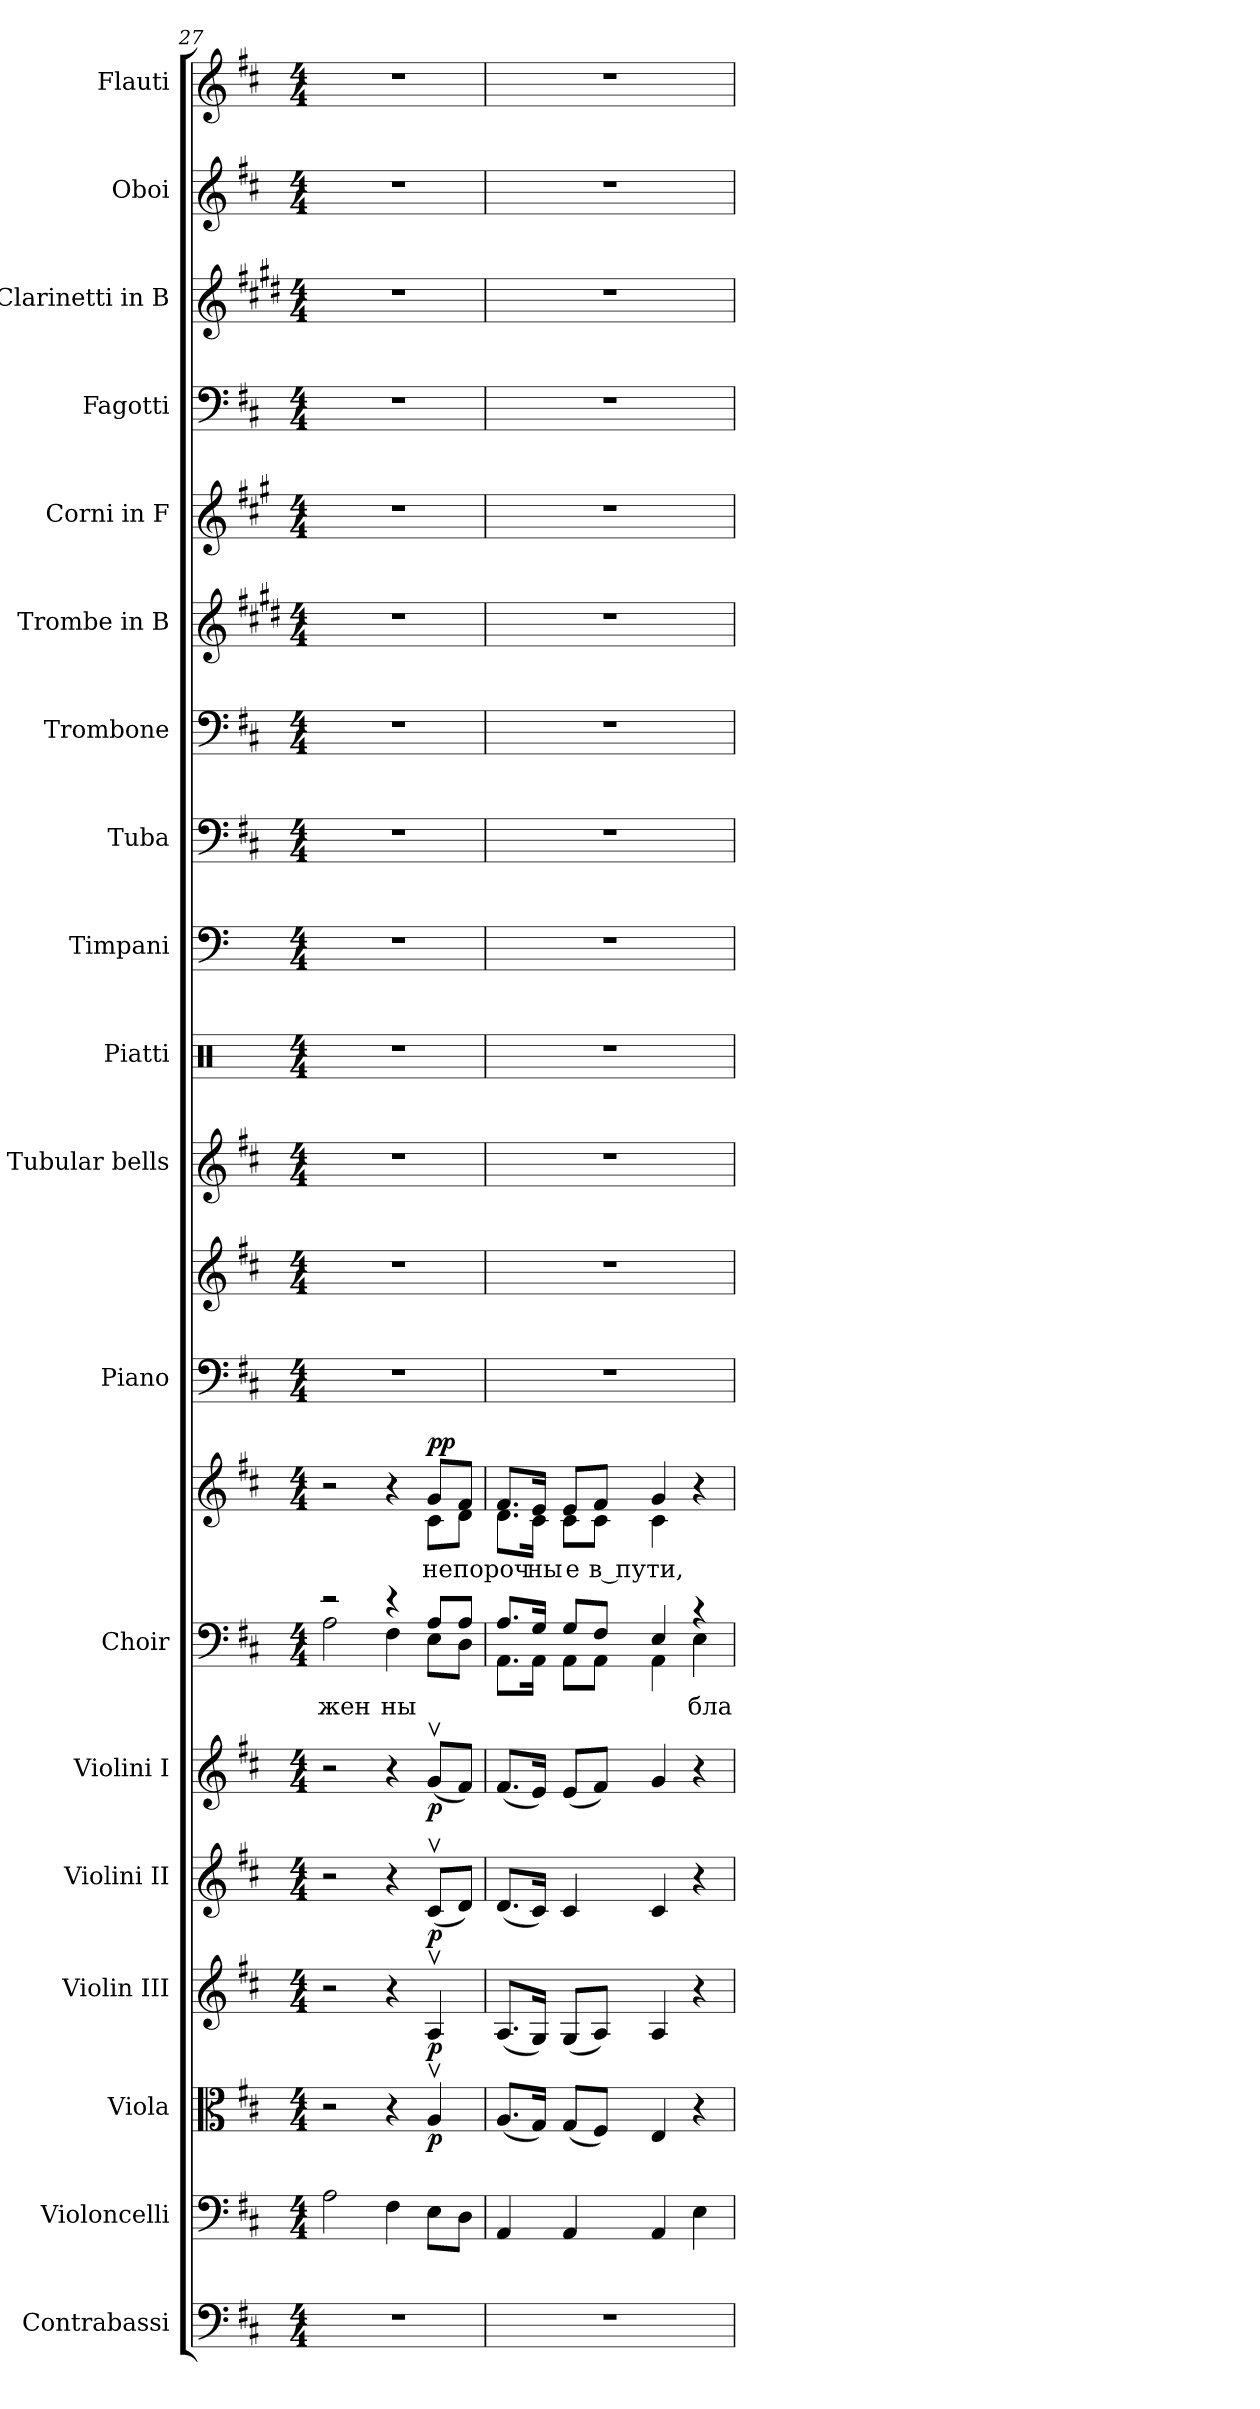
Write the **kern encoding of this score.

**kern	**kern	**kern	**dynam	**kern	**dynam	**kern	**dynam	**kern	**dynam	**kern	**text	**kern	**text	**dynam	**kern	**kern	**kern	**kern	**kern	**kern	**kern	**kern	**kern	**kern	**kern	**kern	**kern
*part19	*part18	*part17	*part17	*part16	*part16	*part15	*part15	*part14	*part14	*part13	*part13	*part13	*part13	*part13	*part12	*part12	*part11	*part10	*part9	*part8	*part7	*part6	*part5	*part4	*part3	*part2	*part1
*staff21	*staff20	*staff19	*staff19	*staff18	*staff18	*staff17	*staff17	*staff16	*staff16	*staff15	*staff15	*staff14	*staff14	*staff14/15	*staff13	*staff12	*staff11	*staff10	*staff9	*staff8	*staff7	*staff6	*staff5	*staff4	*staff3	*staff2	*staff1
*I"Contrabassi	*I"Violoncelli	*I"Viola	*	*I"Violin III	*	*I"Violini II	*	*I"Violini I	*	*I"Choir	*	*	*	*	*I"Piano	*	*I"Tubular bells	*I"Piatti	*I"Timpani	*I"Tuba	*I"Trombone	*I"Trombe in B	*I"Corni in F	*I"Fagotti	*I"Clarinetti in B	*I"Oboi	*I"Flauti
*	*	*	*	*I'Vln. II	*	*	*	*	*	*	*	*	*	*	*	*	*	*	*	*	*	*	*	*	*	*	*
*clefF4	*clefF4	*clefC3	*	*clefG2	*	*clefG2	*	*clefG2	*	*clefF4	*	*clefG2	*	*	*clefF4	*clefG2	*clefG2	*clefX	*clefF4	*clefF4	*clefF4	*clefG2	*clefG2	*clefF4	*clefG2	*clefG2	*clefG2
*ITrd7c12	*	*	*	*	*	*	*	*	*	*	*	*	*	*	*	*	*	*	*	*	*	*ITrd1c2	*ITrd4c7	*	*ITrd1c2	*	*
*k[f#c#]	*k[f#c#]	*k[f#c#]	*	*k[f#c#]	*	*k[f#c#]	*	*k[f#c#]	*	*k[f#c#]	*	*k[f#c#]	*	*	*k[f#c#]	*k[f#c#]	*k[f#c#]	*k[]	*k[]	*k[f#c#]	*k[f#c#]	*k[f#c#]	*k[f#c#]	*k[f#c#]	*k[f#c#]	*k[f#c#]	*k[f#c#]
*D:	*D:	*D:	*	*D:	*	*D:	*	*D:	*	*D:	*	*D:	*	*	*D:	*D:	*D:	*C:	*C:	*D:	*D:	*D:	*D:	*D:	*D:	*D:	*D:
*M4/4	*M4/4	*M4/4	*	*M4/4	*	*M4/4	*	*M4/4	*	*M4/4	*	*M4/4	*	*	*M4/4	*M4/4	*M4/4	*M4/4	*M4/4	*M4/4	*M4/4	*M4/4	*M4/4	*M4/4	*M4/4	*M4/4	*M4/4
=27	=27	=27	=27	=27	=27	=27	=27	=27	=27	=27	=27	=27	=27	=27	=27	=27	=27	=27	=27	=27	=27	=27	=27	=27	=27	=27	=27
*	*	*	*	*	*	*	*	*	*	*^	*	*	*	*	*	*	*	*	*	*	*	*	*	*	*	*	*
!	!	!	!	!	!	!	!	!	!	!	!	!LO:LY:b:color=#000000	!	!	!	!	!	!	!	!	!	!	!	!	!	!	!	!
*	*	*	*	*	*	*	*	*	*	*	*	*	*^	*	*	*	*	*	*	*	*	*	*	*	*	*	*	*
1r	2Ai\	2r	.	2r	.	2r	.	2r	.	2r	2Ai\	жен_	2r	2ryy	.	.	1r	1r	1r	1r	1r	1r	1r	1r	1r	1r	1r	1r	1r
!	!	!	!	!	!	!	!	!	!	!	!	!LO:LY:b:color=#000000	!	!	!	!	!	!	!	!	!	!	!	!	!	!	!	!	!
.	4F#i\	4r	.	4r	.	4r	.	4r	.	4r	4F#i\	ны	4r	4ryy	.	.	.	.	.	.	.	.	.	.	.	.	.	.	.
!	!	!	!	!	!	!	!	!	!	!	!	!	!	!	!LO:LY:b:color=#000000	!	!	!	!	!	!	!	!	!	!	!	!	!	!
.	8Ei\L	4Avi/	p	4Avi/	p	(8c#vi/L	p	(8gvi/L	p	8Ai/L	8Ei\L	.	8gi/L	8c#i\L	не_	p p	.	.	.	.	.	.	.	.	.	.	.	.	.
!	!	!	!	!	!	!	!	!	!	!	!	!	!	!	!LO:LY:b:color=#000000	!	!	!	!	!	!	!	!	!	!	!	!	!	!
.	8Di\J	.	.	.	.	8di/J)	.	8f#i/J)	.	8Ai/J	8Di\J	.	8f#i/J	8di\J	по_	.	.	.	.	.	.	.	.	.	.	.	.	.	.
=28	=28	=28	=28	=28	=28	=28	=28	=28	=28	=28	=28	=28	=28	=28	=28	=28	=28	=28	=28	=28	=28	=28	=28	=28	=28	=28	=28	=28	=28
!	!	!	!	!	!	!	!	!	!	!	!	!	!	!	!LO:LY:b:color=#000000	!	!	!	!	!	!	!	!	!	!	!	!	!	!
1r	4AAi/	(8.Ai/L	.	(8.Ai/L	.	(8.di/L	.	(8.f#i/L	.	8.Ai/L	8.AAi\L	.	8.f#i/L	8.di\L	роч_	.	1r	1r	1r	1r	1r	1r	1r	1r	1r	1r	1r	1r	1r
!	!	!	!	!	!	!	!	!	!	!	!	!	!	!	!LO:LY:b:color=#000000	!	!	!	!	!	!	!	!	!	!	!	!	!	!
.	.	16Gi/Jk)	.	16Gi/Jk)	.	16c#i/Jk)	.	16ei/Jk)	.	16Gi/Jk	16AAi\Jk	.	16ei/Jk	16c#i\Jk	ны_	.	.	.	.	.	.	.	.	.	.	.	.	.	.
!	!	!	!	!	!	!	!	!	!	!	!	!	!	!	!LO:LY:b:color=#000000	!	!	!	!	!	!	!	!	!	!	!	!	!	!
.	4AAi/	(8Gi/L	.	(8Gi/L	.	4c#i/	.	(8ei/L	.	8Gi/L	8AAi\L	.	8ei/L	8c#i\L	е	.	.	.	.	.	.	.	.	.	.	.	.	.	.
!	!	!	!	!	!	!	!	!	!	!	!	!	!	!	!LO:LY:b:color=#000000	!	!	!	!	!	!	!	!	!	!	!	!	!	!
.	.	8F#i/J)	.	8Ai/J)	.	.	.	8f#i/J)	.	8F#i/J	8AAi\J	.	8f#i/J	8c#i\J	в пу_	.	.	.	.	.	.	.	.	.	.	.	.	.	.
!	!	!	!	!	!	!	!	!	!	!	!	!	!	!	!LO:LY:b:color=#000000	!	!	!	!	!	!	!	!	!	!	!	!	!	!
.	4AAi/	4Ei/	.	4Ai/	.	4c#i/	.	4gi/	.	4Ei/	4AAi\	.	4gi/	4c#i\	ти,	.	.	.	.	.	.	.	.	.	.	.	.	.	.
!	!	!	!	!	!	!	!	!	!	!	!	!LO:LY:b:color=#000000	!	!	!	!	!	!	!	!	!	!	!	!	!	!	!	!	!
.	4Ei\	4r	.	4r	.	4r	.	4r	.	4r	4Ei\	бла_	4r	4ryy	.	.	.	.	.	.	.	.	.	.	.	.	.	.	.
*	*	*	*	*	*	*	*	*	*	*v	*v	*	*	*	*	*	*	*	*	*	*	*	*	*	*	*	*	*	*
*	*	*	*	*	*	*	*	*	*	*	*	*v	*v	*	*	*	*	*	*	*	*	*	*	*	*	*	*	*
=	=	=	=	=	=	=	=	=	=	=	=	=	=	=	=	=	=	=	=	=	=	=	=	=	=	=	=
*-	*-	*-	*-	*-	*-	*-	*-	*-	*-	*-	*-	*-	*-	*-	*-	*-	*-	*-	*-	*-	*-	*-	*-	*-	*-	*-	*-
